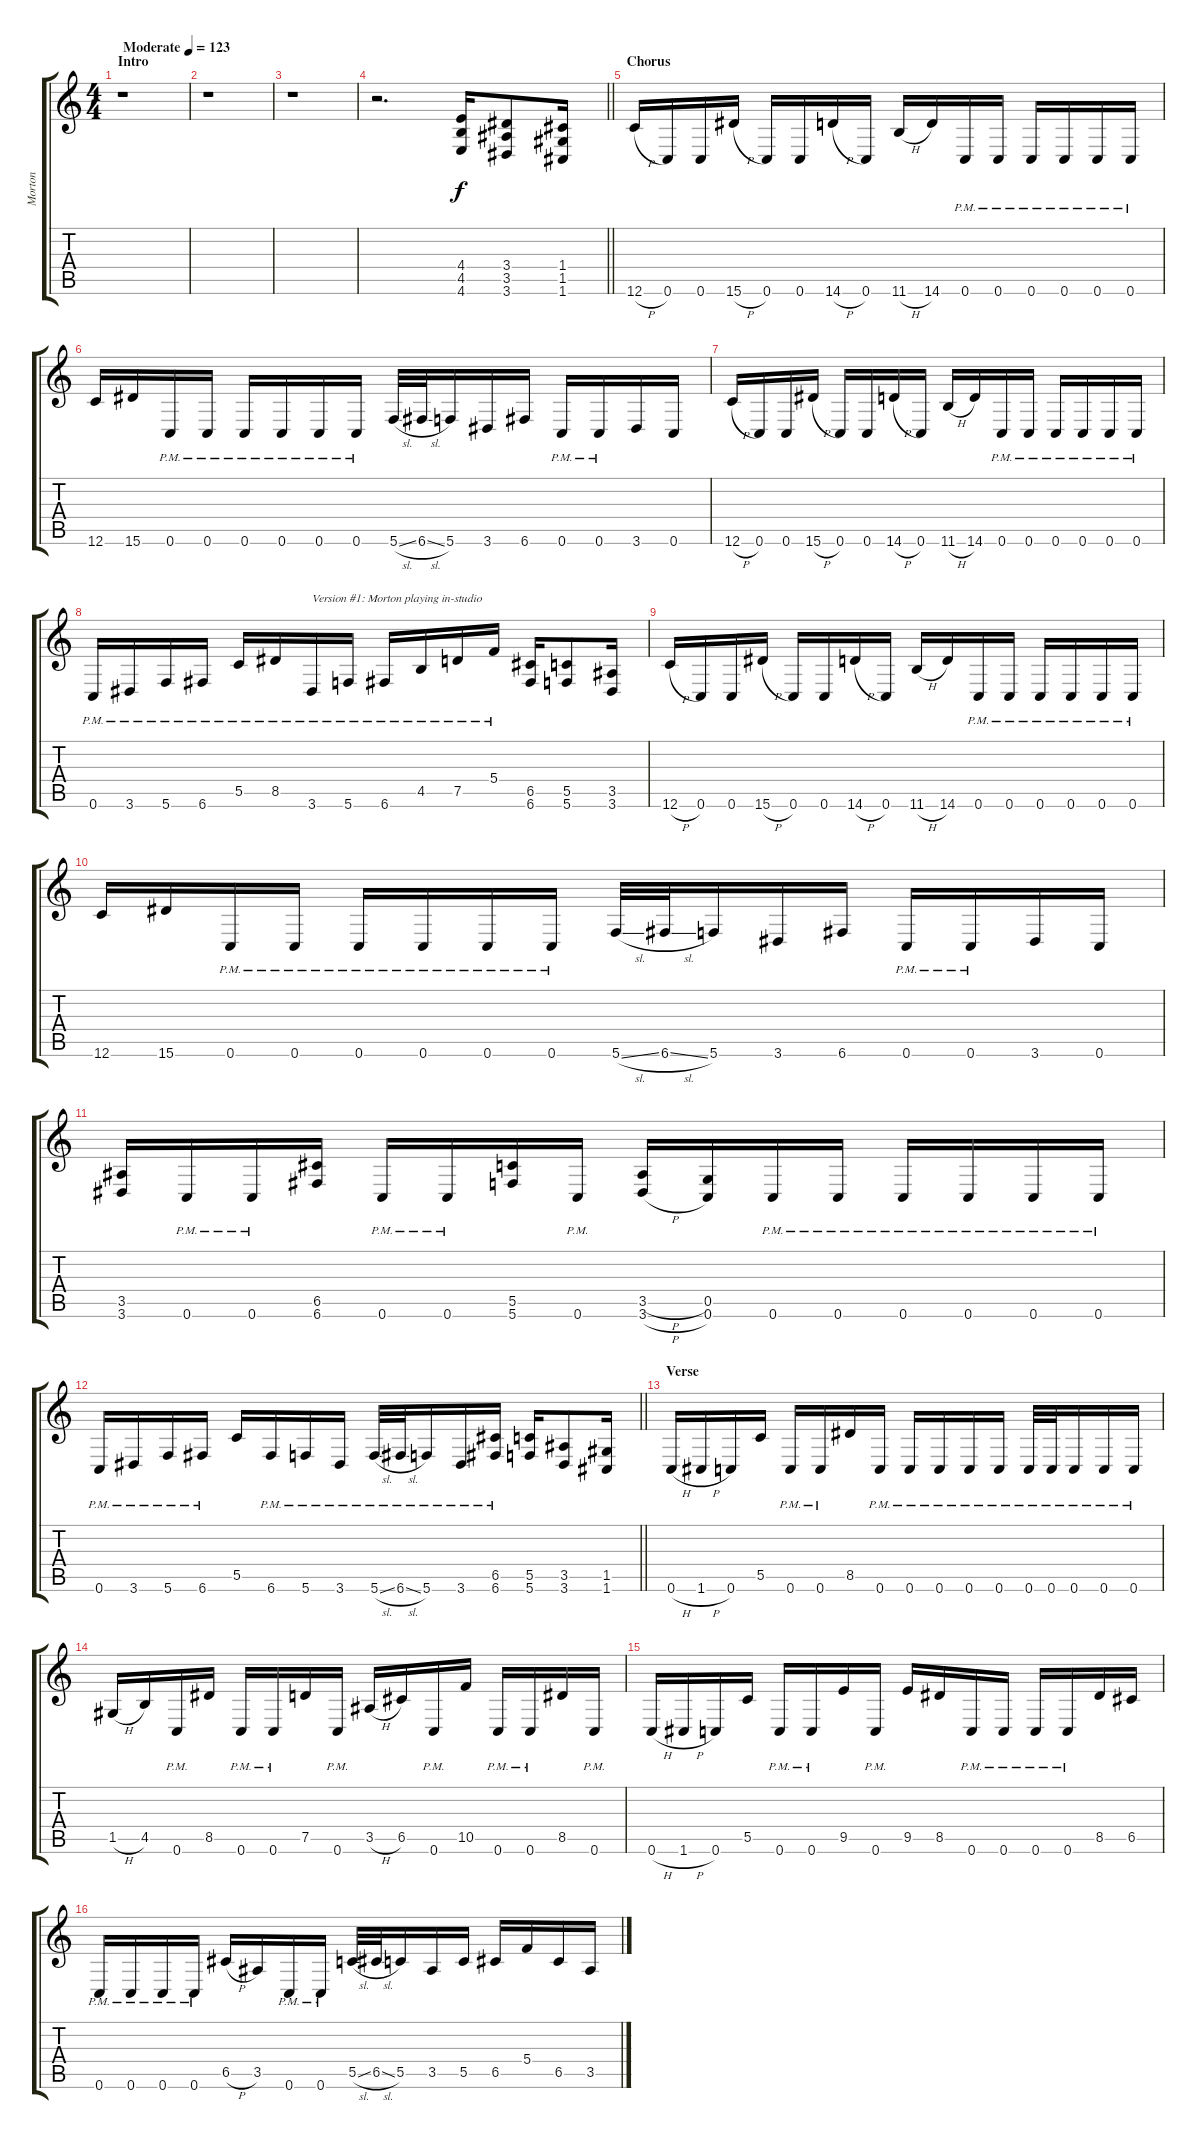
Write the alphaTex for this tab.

\track ("Morton" "Morton") {instrument distortionguitar}
\staff {score tabs}
\tuning (D4 A3 F3 C3 G2 C2) {hide}
\ts (4 4)
\section ("" "Intro")
\tempo (123 "Moderate")
\clef g2
\ks c
r.1{dy f instrument distortionguitar} |
r.1 |
r.1 |
\barLineRight lightlight
r.2{d} (4.4 4.5 4.6).16 (3.4 3.5 3.6).8 (1.4 1.5 1.6).16 |
\section ("" "Chorus")
12.6{h}.16 0.6.16 0.6.16 15.6{h}.16 0.6.16 0.6.16 14.6{h}.16 0.6.16 11.6{h}.16 14.6.16 0.6{pm}.16 0.6{pm}.16 0.6{pm}.16 0.6{pm}.16 0.6{pm}.16 0.6{pm}.16 |
12.6.16 15.6.16 0.6{pm}.16 0.6{pm}.16 0.6{pm}.16 0.6{pm}.16 0.6{pm}.16 0.6{pm}.16 5.6{sl}.32 6.6{sl}.32 5.6.16 3.6.16 6.6.16 0.6{pm}.16 0.6{pm}.16 3.6.16 0.6.16 |
12.6{h}.16 0.6.16 0.6.16 15.6{h}.16 0.6.16 0.6.16 14.6{h}.16 0.6.16 11.6{h}.16 14.6.16 0.6{pm}.16 0.6{pm}.16 0.6{pm}.16 0.6{pm}.16 0.6{pm}.16 0.6{pm}.16 |
0.6{pm}.16 3.6{pm}.16 5.6{pm}.16 6.6{pm}.16 5.5{pm}.16 8.5{pm}.16 3.6{pm}.16{txt "Version #1: Morton playing in-studio"} 5.6{pm}.16 6.6{pm}.16 4.5{pm}.16 7.5{pm}.16 5.4{pm}.16 (6.5 6.6).16 (5.5 5.6).8 (3.5 3.6).16 |
12.6{h}.16 0.6.16 0.6.16 15.6{h}.16 0.6.16 0.6.16 14.6{h}.16 0.6.16 11.6{h}.16 14.6.16 0.6{pm}.16 0.6{pm}.16 0.6{pm}.16 0.6{pm}.16 0.6{pm}.16 0.6{pm}.16 |
12.6.16 15.6.16 0.6{pm}.16 0.6{pm}.16 0.6{pm}.16 0.6{pm}.16 0.6{pm}.16 0.6{pm}.16 5.6{sl}.32 6.6{sl}.32 5.6.16 3.6.16 6.6.16 0.6{pm}.16 0.6{pm}.16 3.6.16 0.6.16 |
(3.5 3.6).16 0.6{pm}.16 0.6{pm}.16 (6.5 6.6).16 0.6{pm}.16 0.6{pm}.16 (5.5 5.6).16 0.6{pm}.16 (3.5{h} 3.6{h}).16 (0.5 0.6).16 0.6{pm}.16 0.6{pm}.16 0.6{pm}.16 0.6{pm}.16 0.6{pm}.16 0.6{pm}.16 |
\barLineRight lightlight
0.6{pm}.16 3.6{pm}.16 5.6{pm}.16 6.6{pm}.16 5.5.16 6.6{pm}.16 5.6{pm}.16 3.6{pm}.16 5.6{sl pm}.32 6.6{sl pm}.32 5.6{pm}.16 3.6{pm}.16 (6.5 6.6{pm}).16 (5.5 5.6).16 (3.5 3.6).8 (1.5 1.6).16 |
\section ("" "Verse")
0.6{h}.16 1.6{h}.16 0.6.16 5.5.16 0.6{pm}.16 0.6{pm}.16 8.5.16 0.6{pm}.16 0.6{pm}.16 0.6{pm}.16 0.6{pm}.16 0.6{pm}.16 0.6{pm}.32 0.6{pm}.32 0.6{pm}.16 0.6{pm}.16 0.6{pm}.16 |
1.5{h}.16 4.5.16 0.6{pm}.16 8.5.16 0.6{pm}.16 0.6{pm}.16 7.5.16 0.6{pm}.16 3.5{h}.16 6.5.16 0.6{pm}.16 10.5.16 0.6{pm}.16 0.6{pm}.16 8.5.16 0.6{pm}.16 |
0.6{h}.16 1.6{h}.16 0.6.16 5.5.16 0.6{pm}.16 0.6{pm}.16 9.5.16 0.6{pm}.16 9.5.16 8.5.16 0.6{pm}.16 0.6{pm}.16 0.6{pm}.16 0.6{pm}.16 8.5.16 6.5.16 |
0.6{pm}.16 0.6{pm}.16 0.6{pm}.16 0.6{pm}.16 6.5{h}.16 3.5.16 0.6{pm}.16 0.6{pm}.16 5.5{sl}.32 6.5{sl}.32 5.5.16 3.5.16 5.5.16 6.5.16 5.4.16 6.5.16 3.5.16
